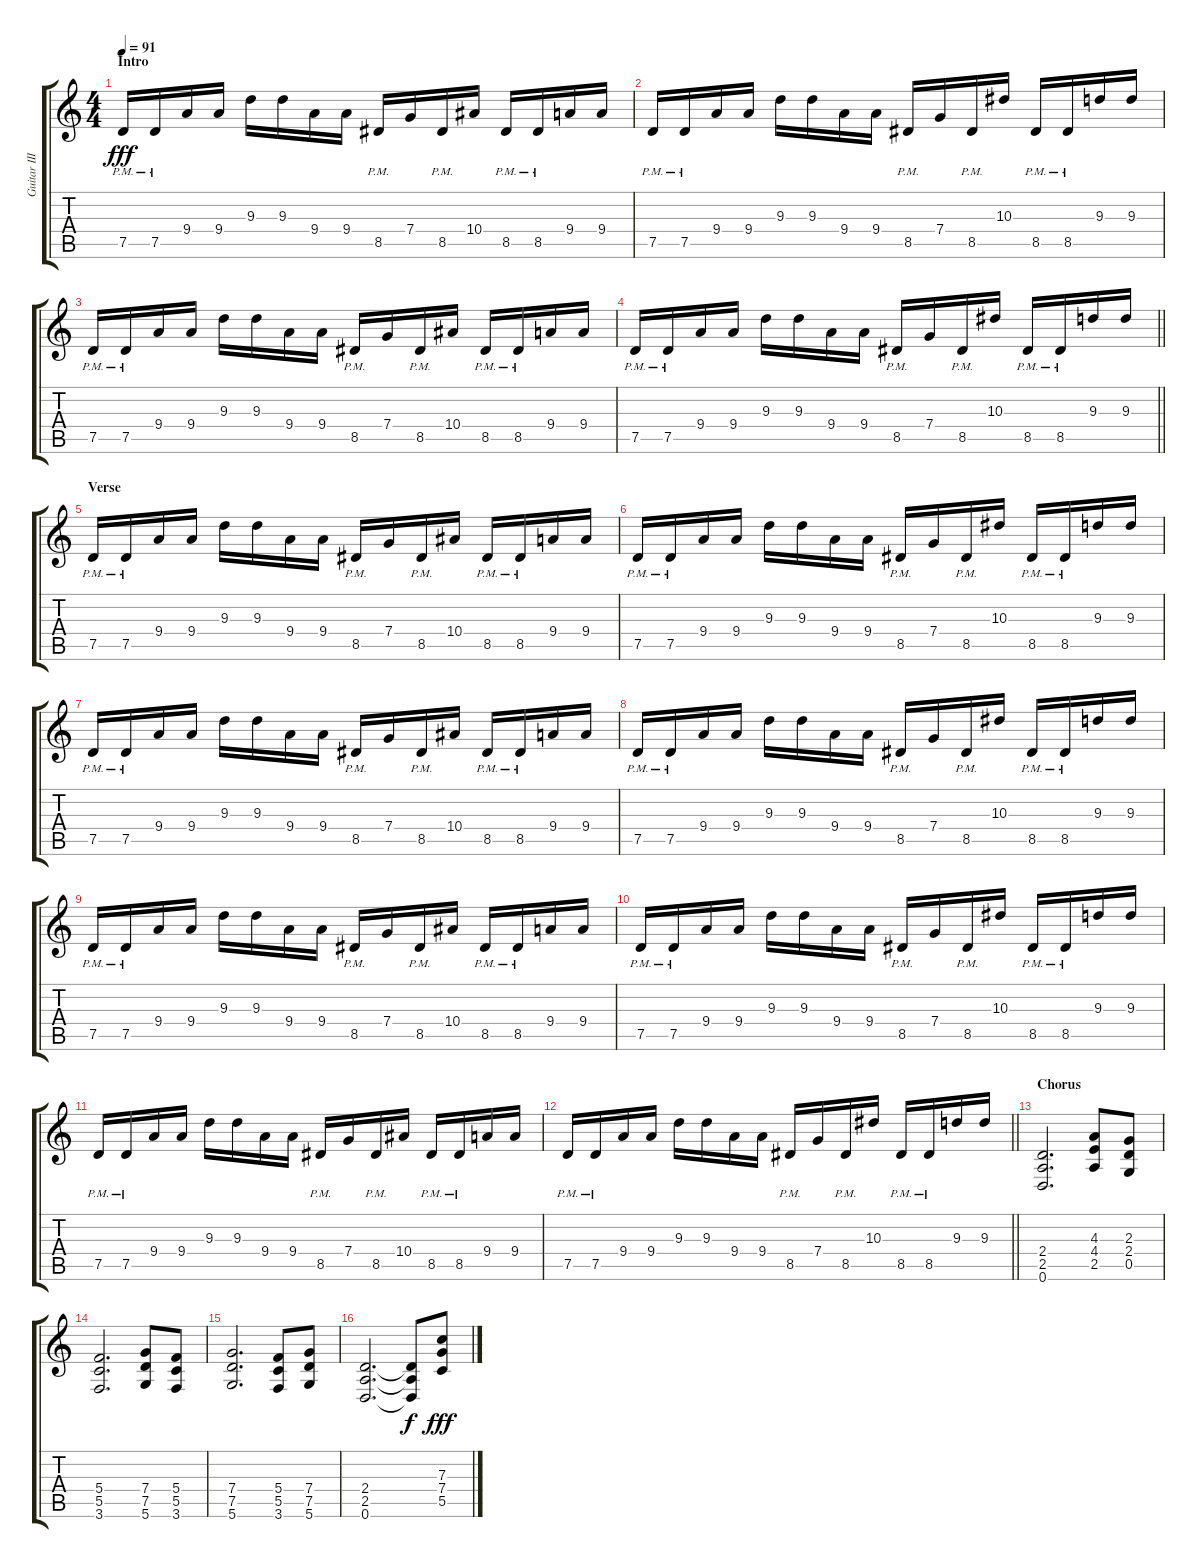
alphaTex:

\track ("Guitar III" "Guitar III") {instrument distortionguitar}
\staff {score tabs}
\tuning (D4 A3 F3 C3 G2 D2) {hide}
\ts (4 4)
\section ("" "Intro")
\tempo 91
\clef g2
\ks c
7.5{pm}.16{dy fff instrument distortionguitar} 7.5{pm}.16 9.4.16 9.4.16 9.3.16 9.3.16 9.4.16 9.4.16 8.5{pm}.16 7.4.16 8.5{pm}.16 10.4.16 8.5{pm}.16 8.5{pm}.16 9.4.16 9.4.16 |
7.5{pm}.16 7.5{pm}.16 9.4.16 9.4.16 9.3.16 9.3.16 9.4.16 9.4.16 8.5{pm}.16 7.4.16 8.5{pm}.16 10.3.16 8.5{pm}.16 8.5{pm}.16 9.3.16 9.3.16 |
7.5{pm}.16 7.5{pm}.16 9.4.16 9.4.16 9.3.16 9.3.16 9.4.16 9.4.16 8.5{pm}.16 7.4.16 8.5{pm}.16 10.4.16 8.5{pm}.16 8.5{pm}.16 9.4.16 9.4.16 |
\barLineRight lightlight
7.5{pm}.16 7.5{pm}.16 9.4.16 9.4.16 9.3.16 9.3.16 9.4.16 9.4.16 8.5{pm}.16 7.4.16 8.5{pm}.16 10.3.16 8.5{pm}.16 8.5{pm}.16 9.3.16 9.3.16 |
\section ("" "Verse")
7.5{pm}.16 7.5{pm}.16 9.4.16 9.4.16 9.3.16 9.3.16 9.4.16 9.4.16 8.5{pm}.16 7.4.16 8.5{pm}.16 10.4.16 8.5{pm}.16 8.5{pm}.16 9.4.16 9.4.16 |
7.5{pm}.16 7.5{pm}.16 9.4.16 9.4.16 9.3.16 9.3.16 9.4.16 9.4.16 8.5{pm}.16 7.4.16 8.5{pm}.16 10.3.16 8.5{pm}.16 8.5{pm}.16 9.3.16 9.3.16 |
7.5{pm}.16 7.5{pm}.16 9.4.16 9.4.16 9.3.16 9.3.16 9.4.16 9.4.16 8.5{pm}.16 7.4.16 8.5{pm}.16 10.4.16 8.5{pm}.16 8.5{pm}.16 9.4.16 9.4.16 |
7.5{pm}.16 7.5{pm}.16 9.4.16 9.4.16 9.3.16 9.3.16 9.4.16 9.4.16 8.5{pm}.16 7.4.16 8.5{pm}.16 10.3.16 8.5{pm}.16 8.5{pm}.16 9.3.16 9.3.16 |
7.5{pm}.16 7.5{pm}.16 9.4.16 9.4.16 9.3.16 9.3.16 9.4.16 9.4.16 8.5{pm}.16 7.4.16 8.5{pm}.16 10.4.16 8.5{pm}.16 8.5{pm}.16 9.4.16 9.4.16 |
7.5{pm}.16 7.5{pm}.16 9.4.16 9.4.16 9.3.16 9.3.16 9.4.16 9.4.16 8.5{pm}.16 7.4.16 8.5{pm}.16 10.3.16 8.5{pm}.16 8.5{pm}.16 9.3.16 9.3.16 |
7.5{pm}.16 7.5{pm}.16 9.4.16 9.4.16 9.3.16 9.3.16 9.4.16 9.4.16 8.5{pm}.16 7.4.16 8.5{pm}.16 10.4.16 8.5{pm}.16 8.5{pm}.16 9.4.16 9.4.16 |
\barLineRight lightlight
7.5{pm}.16 7.5{pm}.16 9.4.16 9.4.16 9.3.16 9.3.16 9.4.16 9.4.16 8.5{pm}.16 7.4.16 8.5{pm}.16 10.3.16 8.5{pm}.16 8.5{pm}.16 9.3.16 9.3.16 |
\section ("" "Chorus")
(2.4 2.5 0.6).2{d} (4.3 4.4 2.5).8 (2.3 2.4 0.5).8 |
(5.4 5.5 3.6).2{d} (7.4 7.5 5.6).8 (5.4 5.5 3.6).8 |
(7.4 7.5 5.6).2{d} (5.4 5.5 3.6).8 (7.4 7.5 5.6).8 |
(2.4 2.5 0.6).2{d} (2.4{t} 2.5{t} 0.6{t}).8{dy f} (7.3 7.4 5.5).8{dy fff}
